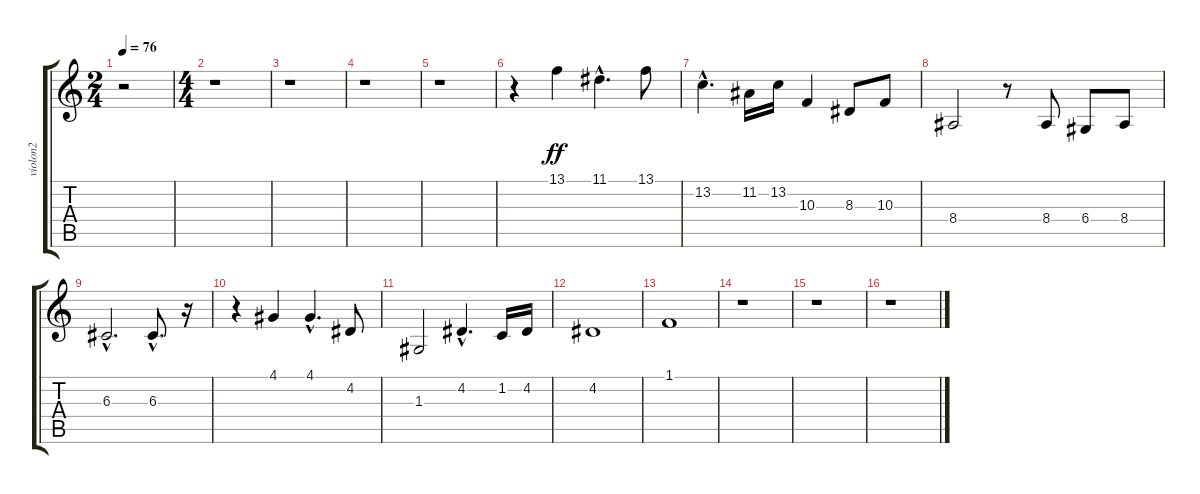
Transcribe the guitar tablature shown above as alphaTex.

\track ("violon2" "violon2") {instrument stringensemble1}
\staff {score tabs}
\tuning (E4 B3 G3 D3 A2 E2) {hide}
\ts (2 4)
\tempo 76
\clef g2
\ks c
r.2{dy ff instrument stringensemble1} |
\ts (4 4)
r.1 |
r.1 |
r.1 |
r.1 |
r.4 13.1.4 11.1{hac}.4{d} 13.1.8 |
13.2{hac}.4{d} 11.2.16 13.2.16 10.3.4 8.3.8 10.3.8 |
8.4.2 r.8 8.4.8 6.4.8 8.4.8 |
6.3{hac}.2{d} 6.3{hac}.8{d} r.16 |
r.4 4.1.4 4.1{hac}.4{d} 4.2.8 |
1.3.2 4.2{hac}.4{d} 1.2.16 4.2.16 |
4.2.1 |
1.1.1 |
r.1 |
r.1 |
r.1
